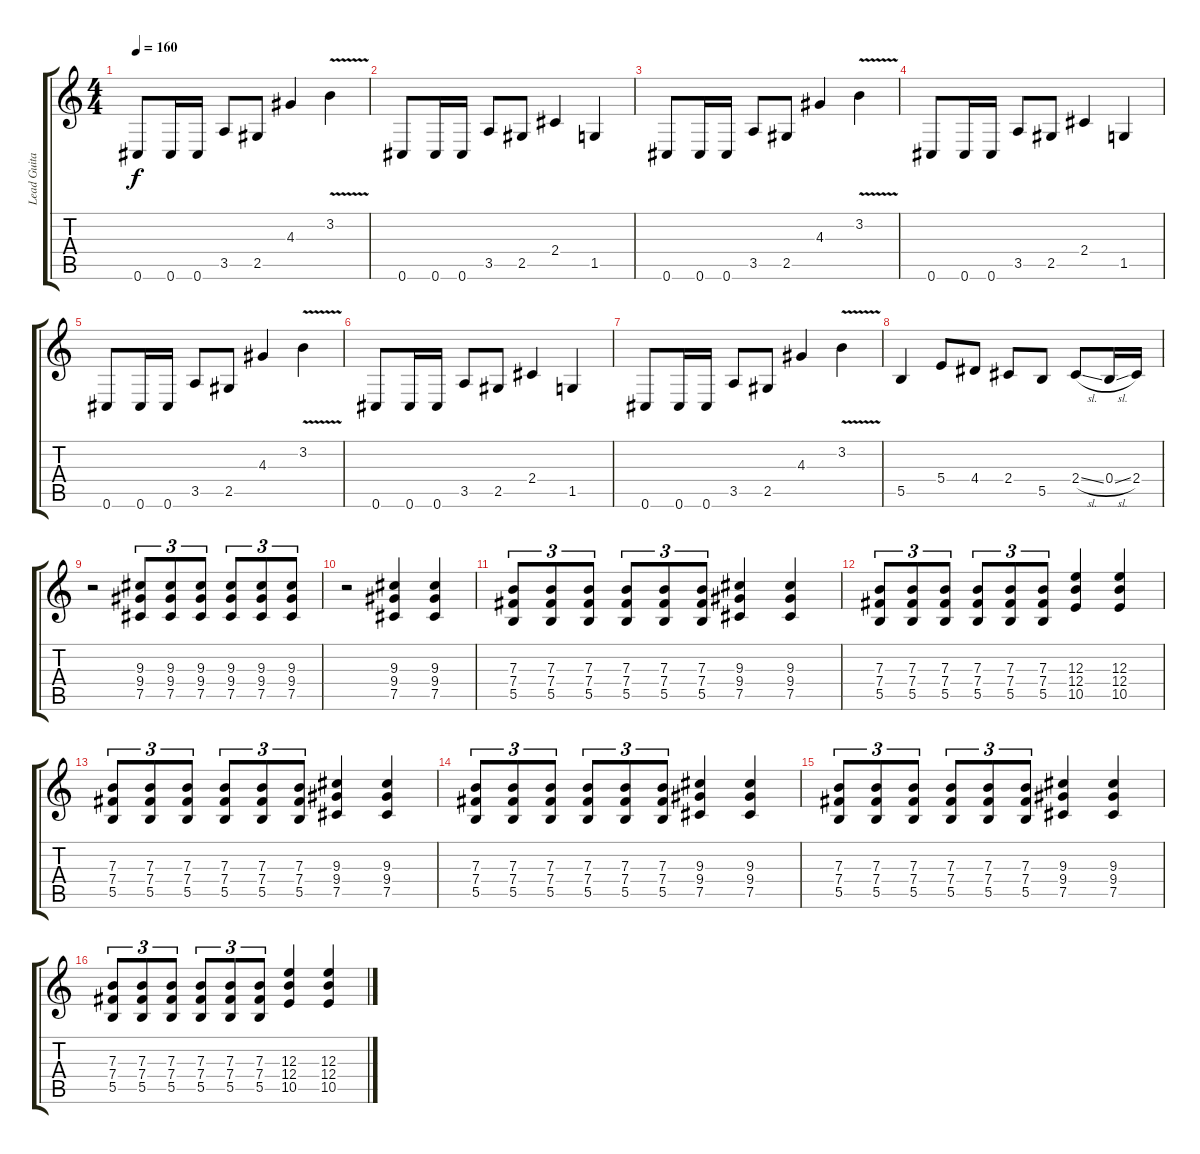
\track ("Lead Guitar" "Lead Guita") {instrument distortionguitar}
\staff {score tabs}
\tuning (Db4 Ab3 E3 B2 Gb2 Db2) {hide}
\ts (4 4)
\tempo 160
\clef g2
\ks c
0.6.8{dy f} 0.6.16 0.6.16 3.5.8 2.5.8 4.3.4 3.2{v}.4 |
0.6.8 0.6.16 0.6.16 3.5.8 2.5.8 2.4.4 1.5.4 |
0.6.8 0.6.16 0.6.16 3.5.8 2.5.8 4.3.4 3.2{v}.4 |
0.6.8 0.6.16 0.6.16 3.5.8 2.5.8 2.4.4 1.5.4 |
0.6.8 0.6.16 0.6.16 3.5.8 2.5.8 4.3.4 3.2{v}.4 |
0.6.8 0.6.16 0.6.16 3.5.8 2.5.8 2.4.4 1.5.4 |
0.6.8 0.6.16 0.6.16 3.5.8 2.5.8 4.3.4 3.2{v}.4 |
5.5.4 5.4.8 4.4.8 2.4.8 5.5.8 2.4{sl}.8 0.4{sl}.16 2.4.16 |
r.2 (9.3 9.4 7.5).8{tu (3 2)} (9.3 9.4 7.5).8{tu (3 2)} (9.3 9.4 7.5).8{tu (3 2)} (9.3 9.4 7.5).8{tu (3 2)} (9.3 9.4 7.5).8{tu (3 2)} (9.3 9.4 7.5).8{tu (3 2)} |
r.2 (9.3 9.4 7.5).4 (9.3 9.4 7.5).4 |
(7.3 7.4 5.5).8{tu (3 2)} (7.3 7.4 5.5).8{tu (3 2)} (7.3 7.4 5.5).8{tu (3 2)} (7.3 7.4 5.5).8{tu (3 2)} (7.3 7.4 5.5).8{tu (3 2)} (7.3 7.4 5.5).8{tu (3 2)} (9.3 9.4 7.5).4 (9.3 9.4 7.5).4 |
(7.3 7.4 5.5).8{tu (3 2)} (7.3 7.4 5.5).8{tu (3 2)} (7.3 7.4 5.5).8{tu (3 2)} (7.3 7.4 5.5).8{tu (3 2)} (7.3 7.4 5.5).8{tu (3 2)} (7.3 7.4 5.5).8{tu (3 2)} (12.3 12.4 10.5).4 (12.3 12.4 10.5).4 |
(7.3 7.4 5.5).8{tu (3 2)} (7.3 7.4 5.5).8{tu (3 2)} (7.3 7.4 5.5).8{tu (3 2)} (7.3 7.4 5.5).8{tu (3 2)} (7.3 7.4 5.5).8{tu (3 2)} (7.3 7.4 5.5).8{tu (3 2)} (9.3 9.4 7.5).4 (9.3 9.4 7.5).4 |
(7.3 7.4 5.5).8{tu (3 2)} (7.3 7.4 5.5).8{tu (3 2)} (7.3 7.4 5.5).8{tu (3 2)} (7.3 7.4 5.5).8{tu (3 2)} (7.3 7.4 5.5).8{tu (3 2)} (7.3 7.4 5.5).8{tu (3 2)} (9.3 9.4 7.5).4 (9.3 9.4 7.5).4 |
(7.3 7.4 5.5).8{tu (3 2)} (7.3 7.4 5.5).8{tu (3 2)} (7.3 7.4 5.5).8{tu (3 2)} (7.3 7.4 5.5).8{tu (3 2)} (7.3 7.4 5.5).8{tu (3 2)} (7.3 7.4 5.5).8{tu (3 2)} (9.3 9.4 7.5).4 (9.3 9.4 7.5).4 |
(7.3 7.4 5.5).8{tu (3 2)} (7.3 7.4 5.5).8{tu (3 2)} (7.3 7.4 5.5).8{tu (3 2)} (7.3 7.4 5.5).8{tu (3 2)} (7.3 7.4 5.5).8{tu (3 2)} (7.3 7.4 5.5).8{tu (3 2)} (12.3 12.4 10.5).4 (12.3 12.4 10.5).4
